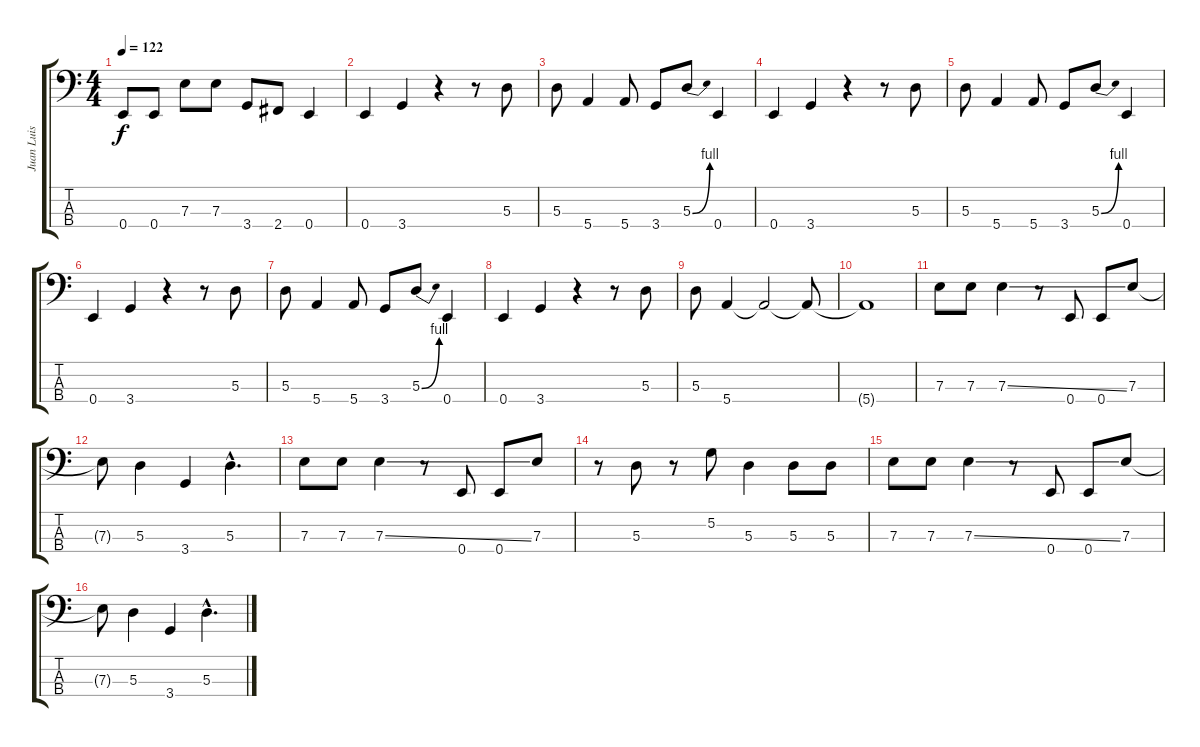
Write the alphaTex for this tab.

\track ("Juan Luis Serrano" "Juan Luis ") {instrument electricbasspick}
\staff {score tabs}
\tuning (G2 D2 A1 E1) {hide}
\ts (4 4)
\tempo 122
\clef f4
\ks c
0.4.8{dy f} 0.4.8 7.3.8 7.3.8 3.4.8 2.4.8 0.4.4 |
0.4.4 3.4.4 r.4 r.8 5.3.8 |
5.3.8 5.4.4 5.4.8 3.4.8 5.3{be (bend 0 0 60 4)}.8 0.4.4 |
0.4.4 3.4.4 r.4 r.8 5.3.8 |
5.3.8 5.4.4 5.4.8 3.4.8 5.3{be (bend 0 0 60 4)}.8 0.4.4 |
0.4.4 3.4.4 r.4 r.8 5.3.8 |
5.3.8 5.4.4 5.4.8 3.4.8 5.3{be (bend 0 0 60 4)}.8 0.4.4 |
0.4.4 3.4.4 r.4 r.8 5.3.8 |
5.3.8 5.4.4 5.4{t}.2 5.4{t}.8 |
5.4{t}.1 |
7.3.8 7.3.8 7.3{ss}.4 r.8 0.4.8 0.4.8 7.3.8 |
7.3{t}.8 5.3.4 3.4.4 5.3{hac}.4{d} |
7.3.8 7.3.8 7.3{ss}.4 r.8 0.4.8 0.4.8 7.3.8 |
r.8 5.3.8 r.8 5.2.8 5.3.4 5.3.8 5.3.8 |
7.3.8 7.3.8 7.3{ss}.4 r.8 0.4.8 0.4.8 7.3.8 |
7.3{t}.8 5.3.4 3.4.4 5.3{hac}.4{d}
